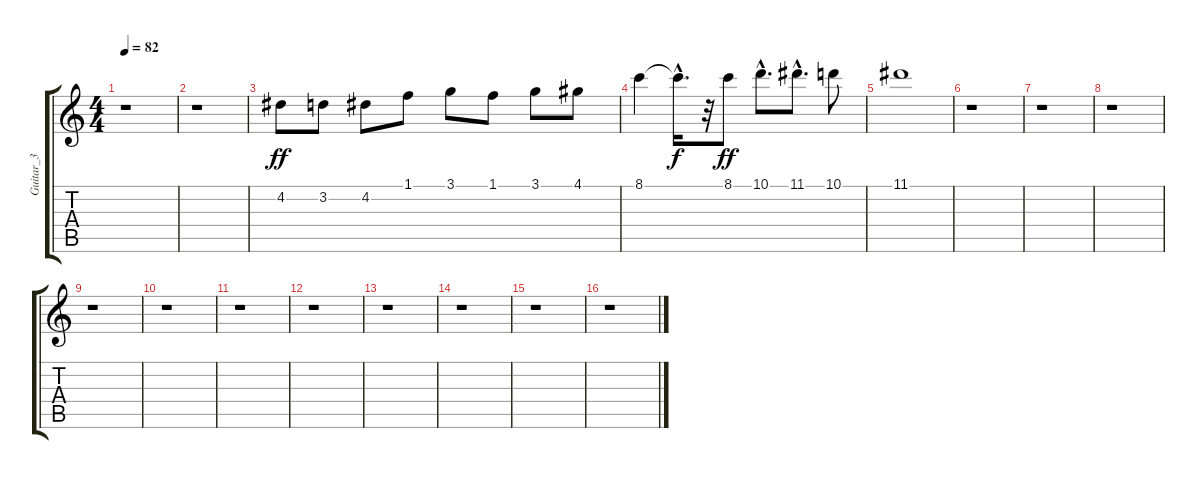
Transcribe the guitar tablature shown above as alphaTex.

\track ("Guitar_3" "Guitar_3") {instrument distortionguitar}
\staff {score tabs}
\tuning (E4 B3 G3 D3 A2 E2) {hide}
\ts (4 4)
\tempo 82
\clef g2
\ks c
r.1{dy ff} |
r.1 |
4.2.8 3.2.8 4.2.8 1.1.8 3.1.8 1.1.8 3.1.8 4.1.8 |
8.1.4 8.1{hac t}.16{d dy f} r.32 8.1.8{dy ff} 10.1{hac}.8{d} 11.1{hac}.8{d} 10.1.8 |
11.1.1 |
r.1 |
r.1 |
r.1 |
r.1 |
r.1 |
r.1 |
r.1 |
r.1 |
r.1 |
r.1 |
r.1
